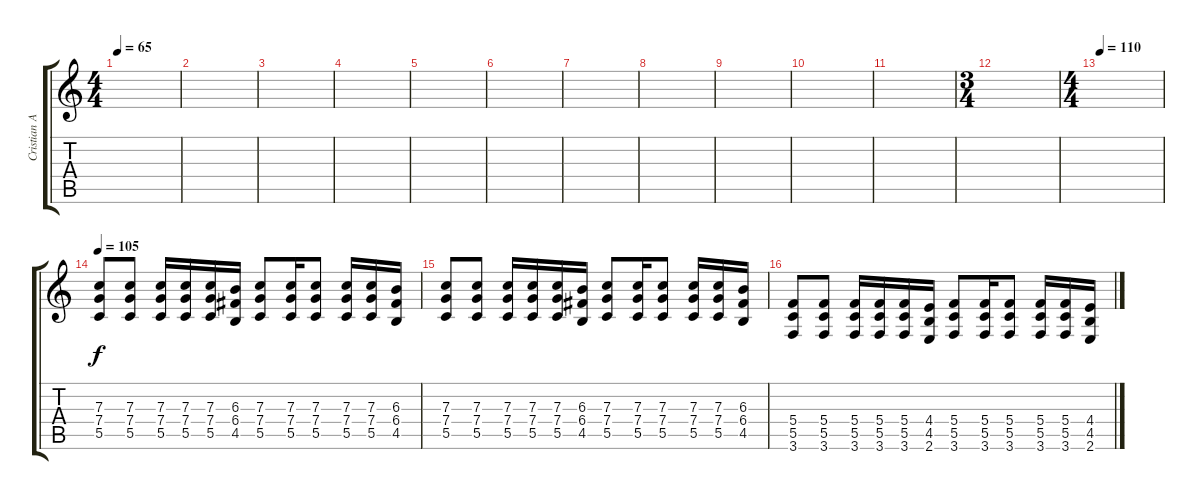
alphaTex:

\track ("Cristian Aldana (Guitarra 3)" "Cristian A") {instrument overdrivenguitar}
\staff {score tabs}
\tuning (D4 A3 F3 C3 G2 D2) {hide}
\ts (4 4)
\tempo 65
\clef g2
\ks c
|
|
|
|
|
|
|
|
|
|
|
\ts (3 4)
|
\ts (4 4)
\tempo 110
|
\tempo 105
(7.3 7.4 5.5).8 (7.3 7.4 5.5).8 (7.3 7.4 5.5).16 (7.3 7.4 5.5).16 (7.3 7.4 5.5).16 (6.3 6.4 4.5).16 (7.3 7.4 5.5).8 (7.3 7.4 5.5).16 (7.3 7.4 5.5).8 (7.3 7.4 5.5).16 (7.3 7.4 5.5).16 (6.3 6.4 4.5).16 |
(7.3 7.4 5.5).8 (7.3 7.4 5.5).8 (7.3 7.4 5.5).16 (7.3 7.4 5.5).16 (7.3 7.4 5.5).16 (6.3 6.4 4.5).16 (7.3 7.4 5.5).8 (7.3 7.4 5.5).16 (7.3 7.4 5.5).8 (7.3 7.4 5.5).16 (7.3 7.4 5.5).16 (6.3 6.4 4.5).16 |
(5.4 5.5 3.6).8 (5.4 5.5 3.6).8 (5.4 5.5 3.6).16 (5.4 5.5 3.6).16 (5.4 5.5 3.6).16 (4.4 4.5 2.6).16 (5.4 5.5 3.6).8 (5.4 5.5 3.6).16 (5.4 5.5 3.6).8 (5.4 5.5 3.6).16 (5.4 5.5 3.6).16 (4.4 4.5 2.6).16
